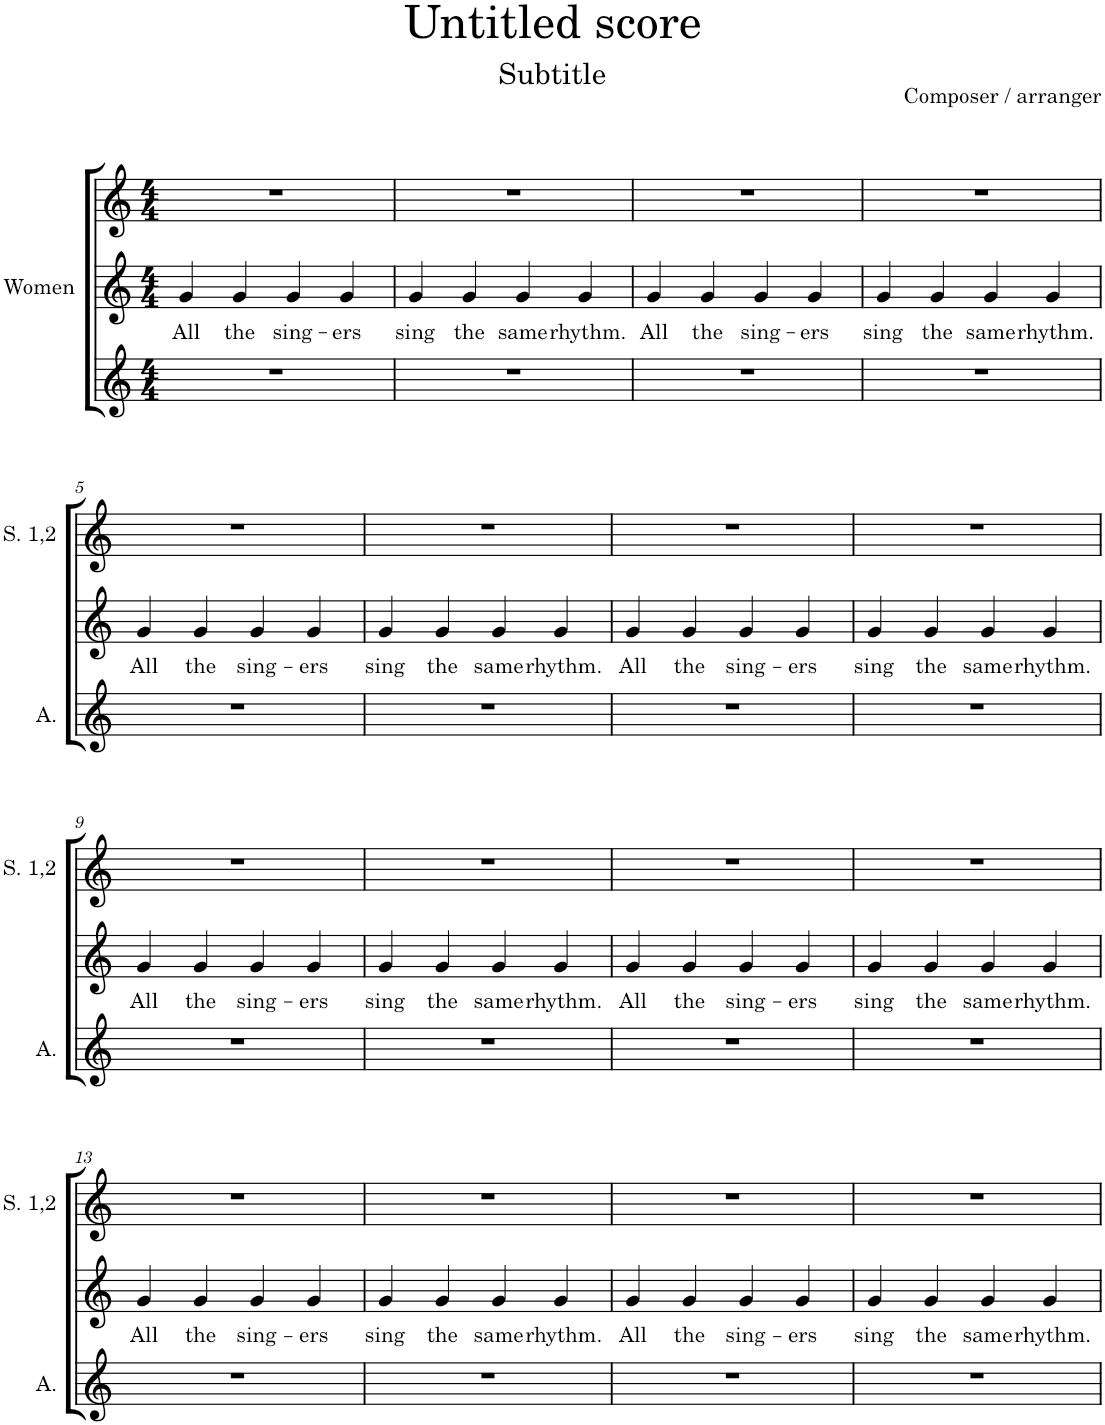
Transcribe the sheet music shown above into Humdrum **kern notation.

**kern	**kern	**text	**kern
*part3	*part2	*part2	*part1
*staff3	*staff2	*staff2	*staff1
*I"Voice	*I"Women	*	*I"Soprano
*	*	*	*I'S. 1,2
*clefG2	*clefG2	*	*clefG2
*k[]	*k[]	*	*k[]
*M4/4	*M4/4	*	*M4/4
=1	=1	=1	=1
!	!	!LO:LY:b	!
1r	4g/	All	1r
!	!	!LO:LY:b	!
.	4g/	the	.
!	!	!LO:LY:b	!
.	4g/	sing-	.
!	!	!LO:LY:b	!
.	4g/	-ers	.
=2	=2	=2	=2
!	!	!LO:LY:b	!
1r	4g/	sing	1r
!	!	!LO:LY:b	!
.	4g/	the	.
!	!	!LO:LY:b	!
.	4g/	same	.
!	!	!LO:LY:b	!
.	4g/	rhythm.	.
=3	=3	=3	=3
!	!	!LO:LY:b	!
1r	4g/	All	1r
!	!	!LO:LY:b	!
.	4g/	the	.
!	!	!LO:LY:b	!
.	4g/	sing-	.
!	!	!LO:LY:b	!
.	4g/	-ers	.
=4	=4	=4	=4
!	!	!LO:LY:b	!
1r	4g/	sing	1r
!	!	!LO:LY:b	!
.	4g/	the	.
!	!	!LO:LY:b	!
.	4g/	same	.
!	!	!LO:LY:b	!
.	4g/	rhythm.	.
!!LO:LB:g=z
=5	=5	=5	=5
!	!	!LO:LY:b	!
1r	4g/	All	1r
!	!	!LO:LY:b	!
.	4g/	the	.
!	!	!LO:LY:b	!
.	4g/	sing-	.
!	!	!LO:LY:b	!
.	4g/	-ers	.
=6	=6	=6	=6
!	!	!LO:LY:b	!
1r	4g/	sing	1r
!	!	!LO:LY:b	!
.	4g/	the	.
!	!	!LO:LY:b	!
.	4g/	same	.
!	!	!LO:LY:b	!
.	4g/	rhythm.	.
=7	=7	=7	=7
!	!	!LO:LY:b	!
1r	4g/	All	1r
!	!	!LO:LY:b	!
.	4g/	the	.
!	!	!LO:LY:b	!
.	4g/	sing-	.
!	!	!LO:LY:b	!
.	4g/	-ers	.
=8	=8	=8	=8
!	!	!LO:LY:b	!
1r	4g/	sing	1r
!	!	!LO:LY:b	!
.	4g/	the	.
!	!	!LO:LY:b	!
.	4g/	same	.
!	!	!LO:LY:b	!
.	4g/	rhythm.	.
!!LO:LB:g=z
=9	=9	=9	=9
!	!	!LO:LY:b	!
1r	4g/	All	1r
!	!	!LO:LY:b	!
.	4g/	the	.
!	!	!LO:LY:b	!
.	4g/	sing-	.
!	!	!LO:LY:b	!
.	4g/	-ers	.
=10	=10	=10	=10
!	!	!LO:LY:b	!
1r	4g/	sing	1r
!	!	!LO:LY:b	!
.	4g/	the	.
!	!	!LO:LY:b	!
.	4g/	same	.
!	!	!LO:LY:b	!
.	4g/	rhythm.	.
=11	=11	=11	=11
!	!	!LO:LY:b	!
1r	4g/	All	1r
!	!	!LO:LY:b	!
.	4g/	the	.
!	!	!LO:LY:b	!
.	4g/	sing-	.
!	!	!LO:LY:b	!
.	4g/	-ers	.
=12	=12	=12	=12
!	!	!LO:LY:b	!
1r	4g/	sing	1r
!	!	!LO:LY:b	!
.	4g/	the	.
!	!	!LO:LY:b	!
.	4g/	same	.
!	!	!LO:LY:b	!
.	4g/	rhythm.	.
!!LO:LB:g=z
=13	=13	=13	=13
!	!	!LO:LY:b	!
1r	4g/	All	1r
!	!	!LO:LY:b	!
.	4g/	the	.
!	!	!LO:LY:b	!
.	4g/	sing-	.
!	!	!LO:LY:b	!
.	4g/	-ers	.
=14	=14	=14	=14
!	!	!LO:LY:b	!
1r	4g/	sing	1r
!	!	!LO:LY:b	!
.	4g/	the	.
!	!	!LO:LY:b	!
.	4g/	same	.
!	!	!LO:LY:b	!
.	4g/	rhythm.	.
=15	=15	=15	=15
!	!	!LO:LY:b	!
1r	4g/	All	1r
!	!	!LO:LY:b	!
.	4g/	the	.
!	!	!LO:LY:b	!
.	4g/	sing-	.
!	!	!LO:LY:b	!
.	4g/	-ers	.
=16	=16	=16	=16
!	!	!LO:LY:b	!
1r	4g/	sing	1r
!	!	!LO:LY:b	!
.	4g/	the	.
!	!	!LO:LY:b	!
.	4g/	same	.
!	!	!LO:LY:b	!
.	4g/	rhythm.	.
=	=	=	=
*-	*-	*-	*-
